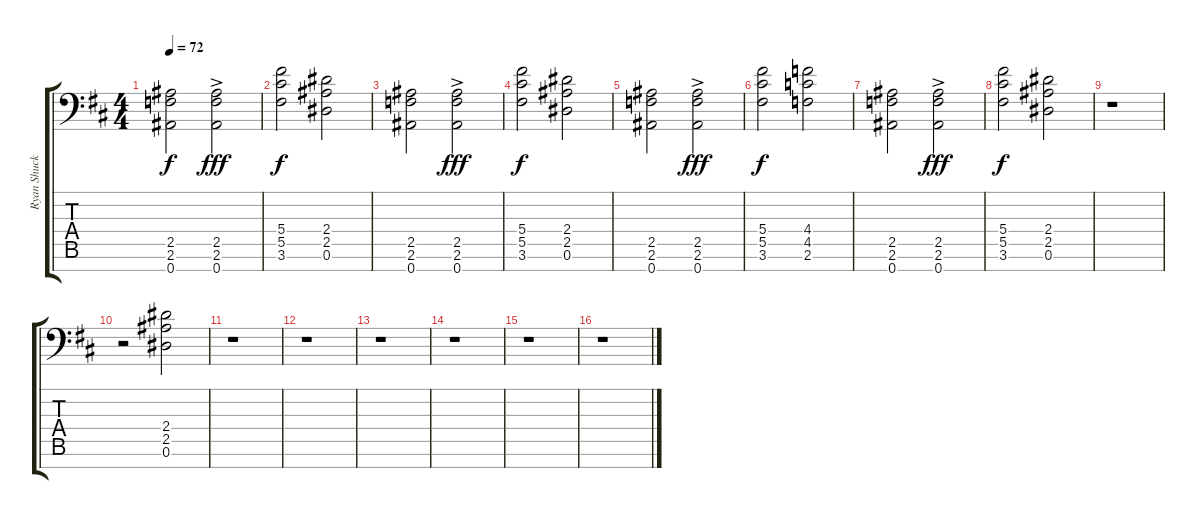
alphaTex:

\track ("Ryan Shuck (7-String Double)" "Ryan Shuck") {instrument distortionguitar}
\staff {score tabs}
\tuning (Eb4 Bb3 Gb3 Db3 Ab2 Eb2 Bb1) {hide}
\ts (4 4)
\tempo 72
\clef f4
\ks d
(2.5 2.6 0.7).2{dy f} (2.5{ac} 2.6{ac} 0.7{ac}).2{dy fff} |
(5.4 5.5 3.6).2{dy f} (2.4 2.5 0.6).2 |
(2.5 2.6 0.7).2 (2.5{ac} 2.6{ac} 0.7{ac}).2{dy fff} |
(5.4 5.5 3.6).2{dy f} (2.4 2.5 0.6).2 |
(2.5 2.6 0.7).2 (2.5{ac} 2.6{ac} 0.7{ac}).2{dy fff} |
(5.4 5.5 3.6).2{dy f} (4.4 4.5 2.6).2 |
(2.5 2.6 0.7).2 (2.5{ac} 2.6{ac} 0.7{ac}).2{dy fff} |
(5.4 5.5 3.6).2{dy f} (2.4 2.5 0.6).2 |
r.1 |
r.2 (2.4 2.5 0.6).2 |
r.1 |
r.1 |
r.1 |
r.1 |
r.1 |
r.1
